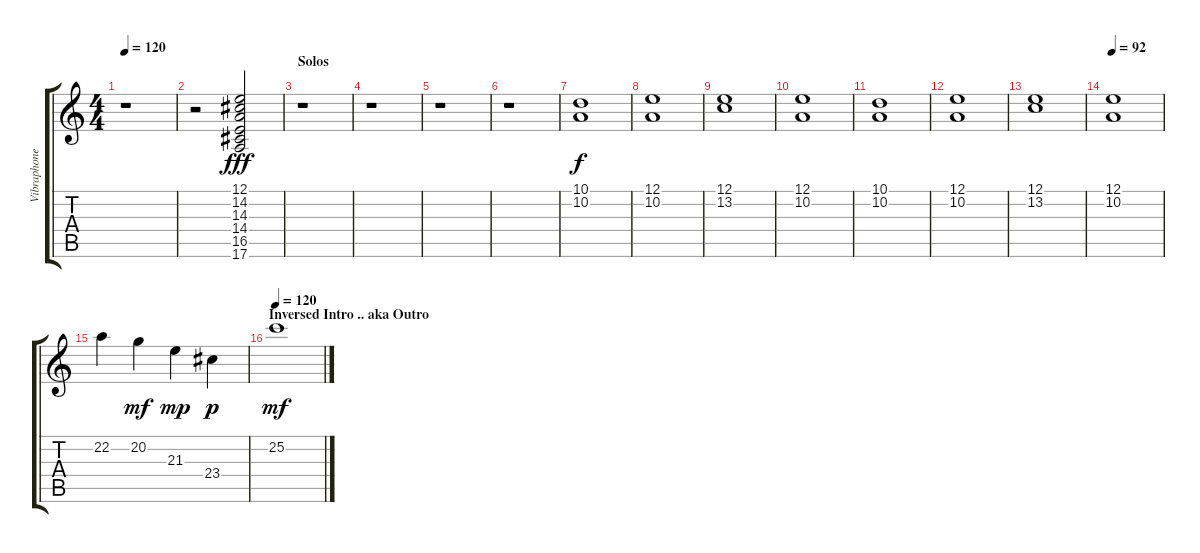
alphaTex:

\track ("Vibraphone" "Vibraphone") {instrument vibraphone}
\staff {score tabs}
\tuning (E4 B3 G3 D3 A2 E2) {hide}
\ts (4 4)
\tempo 120
\clef g2
\ks c
r.1{dy mf} |
r.2 (12.1 14.2 14.3 14.4 16.5 17.6).2{dy fff volume 16 instrument reversecymbal} |
\section ("" "Solos ")
r.1 |
r.1 |
r.1 |
r.1 |
(10.1 10.2).1{dy f volume 13 instrument vibraphone} |
(12.1 10.2).1 |
(12.1 13.2).1 |
(12.1 10.2).1 |
(10.1 10.2).1 |
(12.1 10.2).1 |
(12.1 13.2).1 |
\tempo 92
(12.1 10.2).1 |
22.2.4 20.2.4{dy mf} 21.3.4{dy mp} 23.4.4{dy p} |
\section ("" "Inversed Intro .. aka Outro")
\tempo 120
25.2.1{dy mf}
